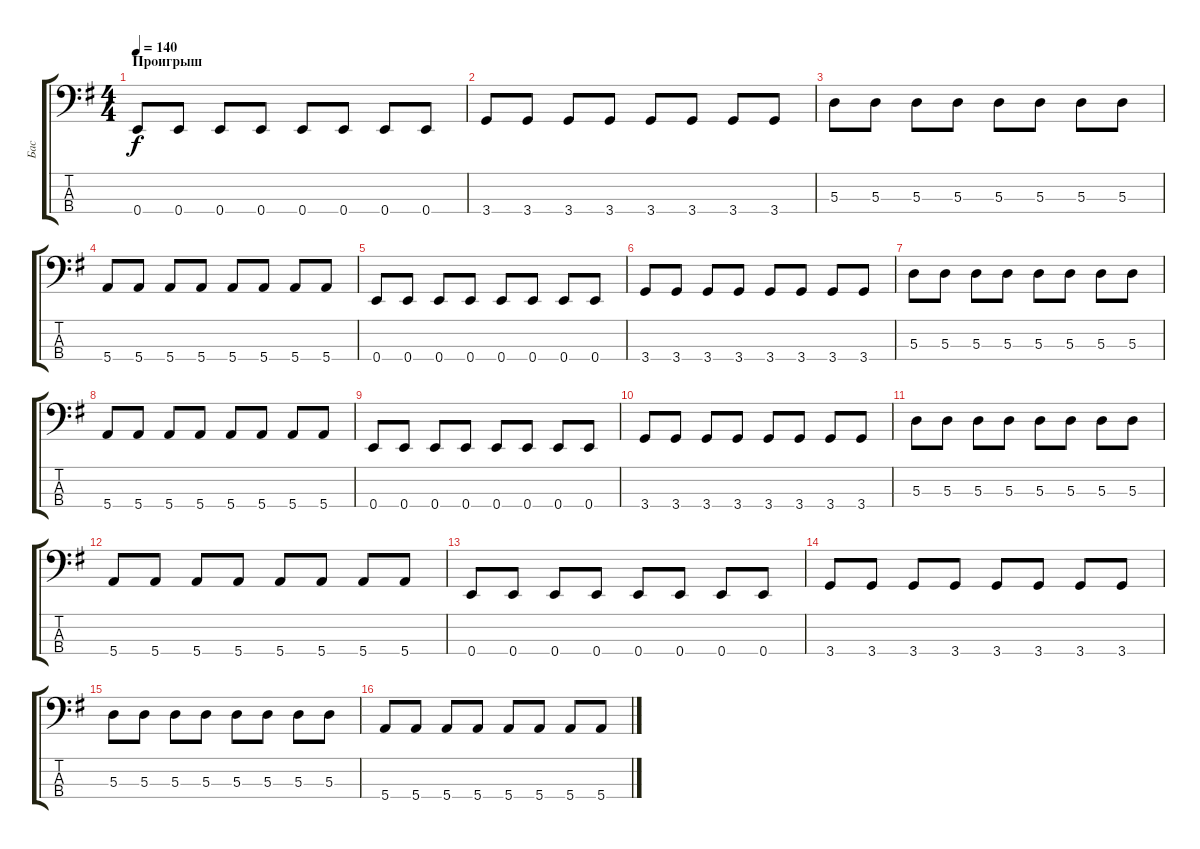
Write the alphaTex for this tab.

\track ("Бас" "Бас") {instrument electricbassfinger}
\staff {score tabs}
\tuning (G2 D2 A1 E1) {hide}
\ts (4 4)
\section ("" "Проигрыш")
\tempo 140
\clef f4
\ks g
0.4.8{dy f} 0.4.8 0.4.8 0.4.8 0.4.8 0.4.8 0.4.8 0.4.8 |
3.4.8 3.4.8 3.4.8 3.4.8 3.4.8 3.4.8 3.4.8 3.4.8 |
5.3.8 5.3.8 5.3.8 5.3.8 5.3.8 5.3.8 5.3.8 5.3.8 |
5.4.8 5.4.8 5.4.8 5.4.8 5.4.8 5.4.8 5.4.8 5.4.8 |
0.4.8 0.4.8 0.4.8 0.4.8 0.4.8 0.4.8 0.4.8 0.4.8 |
3.4.8 3.4.8 3.4.8 3.4.8 3.4.8 3.4.8 3.4.8 3.4.8 |
5.3.8 5.3.8 5.3.8 5.3.8 5.3.8 5.3.8 5.3.8 5.3.8 |
5.4.8 5.4.8 5.4.8 5.4.8 5.4.8 5.4.8 5.4.8 5.4.8 |
0.4.8 0.4.8 0.4.8 0.4.8 0.4.8 0.4.8 0.4.8 0.4.8 |
3.4.8 3.4.8 3.4.8 3.4.8 3.4.8 3.4.8 3.4.8 3.4.8 |
5.3.8 5.3.8 5.3.8 5.3.8 5.3.8 5.3.8 5.3.8 5.3.8 |
5.4.8 5.4.8 5.4.8 5.4.8 5.4.8 5.4.8 5.4.8 5.4.8 |
0.4.8 0.4.8 0.4.8 0.4.8 0.4.8 0.4.8 0.4.8 0.4.8 |
3.4.8 3.4.8 3.4.8 3.4.8 3.4.8 3.4.8 3.4.8 3.4.8 |
5.3.8 5.3.8 5.3.8 5.3.8 5.3.8 5.3.8 5.3.8 5.3.8 |
5.4.8 5.4.8 5.4.8 5.4.8 5.4.8 5.4.8 5.4.8 5.4.8
